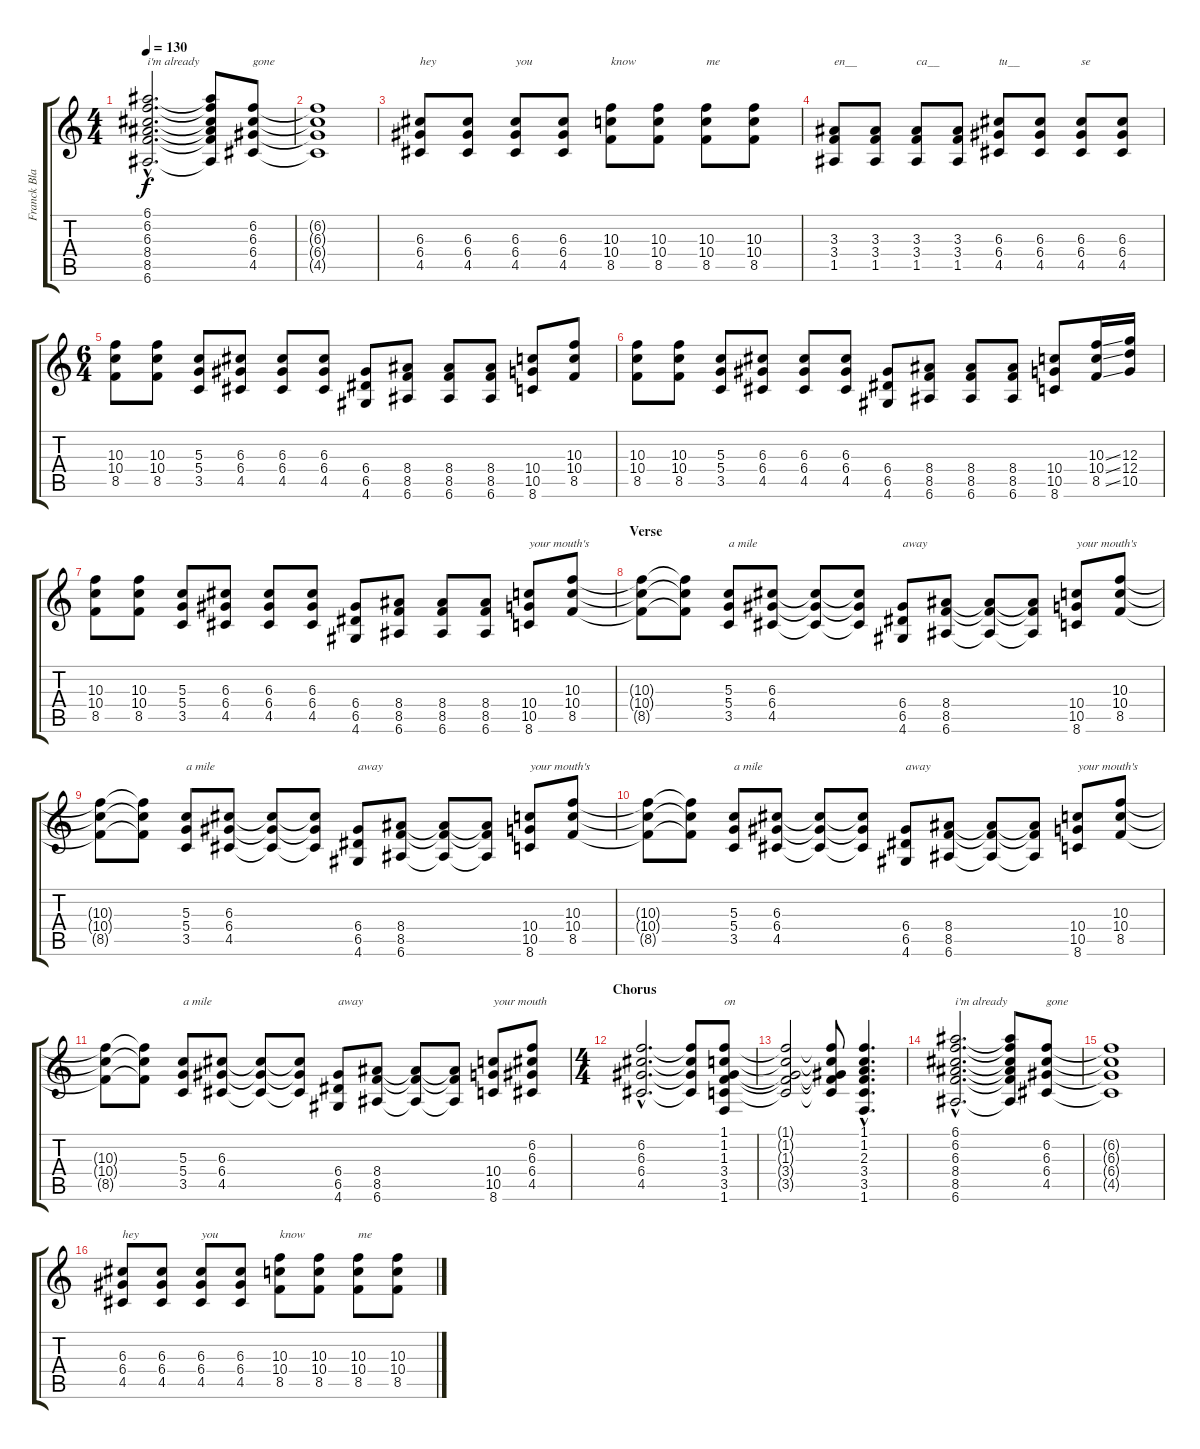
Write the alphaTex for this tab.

\track ("Franck Black" "Franck Bla") {instrument overdrivenguitar}
\staff {score tabs}
\tuning (E4 B3 G3 D3 A2 E2) {hide}
\ts (4 4)
\tempo 130
\clef g2
\ks c
(6.1{hac} 6.2{hac} 6.3{hac} 8.4{hac} 8.5{hac} 6.6{hac}).2{d txt "i'm already" dy f} (6.1{t} 6.2{t} 6.3{t} 8.4{t} 8.5{t} 6.6{t}).8 (6.2 6.3 6.4 4.5).8{txt "gone"} |
(6.2{t} 6.3{t} 6.4{t} 4.5{t}).1 |
(6.3 6.4 4.5).8{txt "hey"} (6.3 6.4 4.5).8 (6.3 6.4 4.5).8{txt "you"} (6.3 6.4 4.5).8 (10.3 10.4 8.5).8{txt "know"} (10.3 10.4 8.5).8 (10.3 10.4 8.5).8{txt "me"} (10.3 10.4 8.5).8 |
(3.3 3.4 1.5).8{txt "en__"} (3.3 3.4 1.5).8 (3.3 3.4 1.5).8{txt "ca__"} (3.3 3.4 1.5).8 (6.3 6.4 4.5).8{txt "tu__"} (6.3 6.4 4.5).8 (6.3 6.4 4.5).8{txt "se"} (6.3 6.4 4.5).8 |
\ts (6 4)
(10.3 10.4 8.5).8 (10.3 10.4 8.5).8 (5.3 5.4 3.5).8 (6.3 6.4 4.5).8 (6.3 6.4 4.5).8 (6.3 6.4 4.5).8 (6.4 6.5 4.6).8 (8.4 8.5 6.6).8 (8.4 8.5 6.6).8 (8.4 8.5 6.6).8 (10.4 10.5 8.6).8 (10.3 10.4 8.5).8 |
(10.3 10.4 8.5).8 (10.3 10.4 8.5).8 (5.3 5.4 3.5).8 (6.3 6.4 4.5).8 (6.3 6.4 4.5).8 (6.3 6.4 4.5).8 (6.4 6.5 4.6).8 (8.4 8.5 6.6).8 (8.4 8.5 6.6).8 (8.4 8.5 6.6).8 (10.4 10.5 8.6).8 (10.3{ss} 10.4{ss} 8.5{ss}).16 (12.3 12.4 10.5).16 |
(10.3 10.4 8.5).8 (10.3 10.4 8.5).8 (5.3 5.4 3.5).8 (6.3 6.4 4.5).8 (6.3 6.4 4.5).8 (6.3 6.4 4.5).8 (6.4 6.5 4.6).8 (8.4 8.5 6.6).8 (8.4 8.5 6.6).8 (8.4 8.5 6.6).8 (10.4 10.5 8.6).8{txt "your mouth's"} (10.3 10.4 8.5).8 |
\section ("" "Verse")
(10.3{t} 10.4{t} 8.5{t}).8 (10.3{t} 10.4{t} 8.5{t}).8 (5.3 5.4 3.5).8{txt "a mile "} (6.3 6.4 4.5).8 (6.3{t} 6.4{t} 4.5{t}).8 (6.3{t} 6.4{t} 4.5{t}).8 (6.4 6.5 4.6).8{txt "away"} (8.4 8.5 6.6).8 (8.4{t} 8.5{t} 6.6{t}).8 (8.4{t} 8.5{t} 6.6{t}).8 (10.4 10.5 8.6).8{txt "your mouth's"} (10.3 10.4 8.5).8 |
(10.3{t} 10.4{t} 8.5{t}).8 (10.3{t} 10.4{t} 8.5{t}).8 (5.3 5.4 3.5).8{txt "a mile"} (6.3 6.4 4.5).8 (6.3{t} 6.4{t} 4.5{t}).8 (6.3{t} 6.4{t} 4.5{t}).8 (6.4 6.5 4.6).8{txt "away"} (8.4 8.5 6.6).8 (8.4{t} 8.5{t} 6.6{t}).8 (8.4{t} 8.5{t} 6.6{t}).8 (10.4 10.5 8.6).8{txt "your mouth's"} (10.3 10.4 8.5).8 |
(10.3{t} 10.4{t} 8.5{t}).8 (10.3{t} 10.4{t} 8.5{t}).8 (5.3 5.4 3.5).8{txt "a mile"} (6.3 6.4 4.5).8 (6.3{t} 6.4{t} 4.5{t}).8 (6.3{t} 6.4{t} 4.5{t}).8 (6.4 6.5 4.6).8{txt "away"} (8.4 8.5 6.6).8 (8.4{t} 8.5{t} 6.6{t}).8 (8.4{t} 8.5{t} 6.6{t}).8 (10.4 10.5 8.6).8{txt "your mouth's"} (10.3 10.4 8.5).8 |
(10.3{t} 10.4{t} 8.5{t}).8 (10.3{t} 10.4{t} 8.5{t}).8 (5.3 5.4 3.5).8{txt "a mile "} (6.3 6.4 4.5).8 (6.3{t} 6.4{t} 4.5{t}).8 (6.3{t} 6.4{t} 4.5{t}).8 (6.4 6.5 4.6).8{txt "away"} (8.4 8.5 6.6).8 (8.4{t} 8.5{t} 6.6{t}).8 (8.4{t} 8.5{t} 6.6{t}).8 (10.4 10.5 8.6).8{txt "your mouth"} (6.2 6.3 6.4 4.5).8 |
\ts (4 4)
\section ("" "Chorus")
(6.2{hac} 6.3{hac} 6.4{hac} 4.5{hac}).2{d} (6.2{t} 6.3{t} 6.4{t} 4.5{t}).8 (1.1 1.2 1.3 3.4 3.5 1.6).8{txt "on"} |
(1.1{t} 1.2{t} 1.3{t} 3.4{t} 3.5{t}).2 (1.1{t} 1.2{t} 1.3{t} 3.4{t} 3.5{t}).8 (1.1{hac} 1.2{hac} 2.3{hac} 3.4{hac} 3.5{hac} 1.6{hac}).4{d} |
(6.1{hac} 6.2{hac} 6.3{hac} 8.4{hac} 8.5{hac} 6.6{hac}).2{d txt "i'm already"} (6.1{t} 6.2{t} 6.3{t} 8.4{t} 8.5{t} 6.6{t}).8 (6.2 6.3 6.4 4.5).8{txt "gone"} |
(6.2{t} 6.3{t} 6.4{t} 4.5{t}).1 |
(6.3 6.4 4.5).8{txt "hey"} (6.3 6.4 4.5).8 (6.3 6.4 4.5).8{txt "you"} (6.3 6.4 4.5).8 (10.3 10.4 8.5).8{txt "know"} (10.3 10.4 8.5).8 (10.3 10.4 8.5).8{txt "me"} (10.3 10.4 8.5).8
